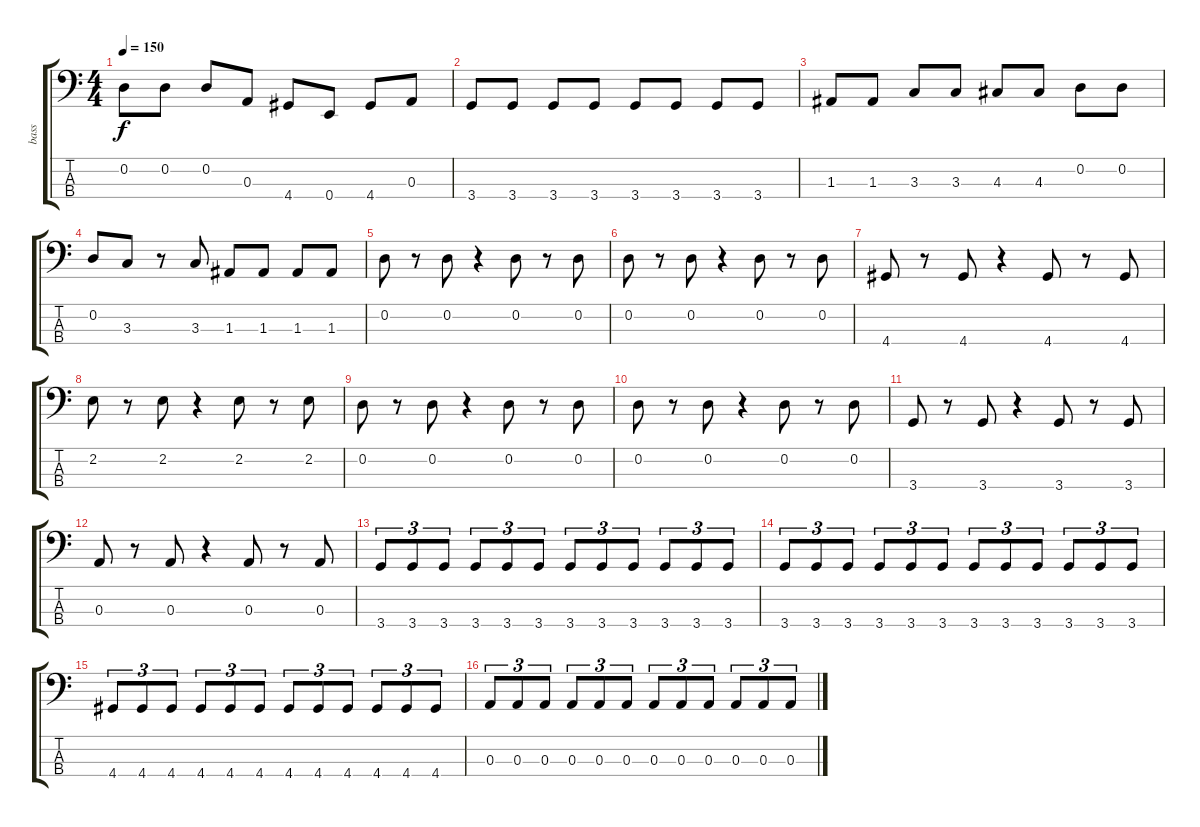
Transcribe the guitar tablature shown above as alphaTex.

\track ("bass" "bass") {instrument electricbassfinger}
\staff {score tabs}
\tuning (G2 D2 A1 E1) {hide}
\ts (4 4)
\tempo 150
\clef f4
\ks c
0.2.8{dy f} 0.2.8 0.2.8 0.3.8 4.4.8 0.4.8 4.4.8 0.3.8 |
3.4.8 3.4.8 3.4.8 3.4.8 3.4.8 3.4.8 3.4.8 3.4.8 |
1.3.8 1.3.8 3.3.8 3.3.8 4.3.8 4.3.8 0.2.8 0.2.8 |
0.2.8 3.3.8 r.8 3.3.8 1.3.8 1.3.8 1.3.8 1.3.8 |
0.2.8 r.8 0.2.8 r.4 0.2.8 r.8 0.2.8 |
0.2.8 r.8 0.2.8 r.4 0.2.8 r.8 0.2.8 |
4.4.8 r.8 4.4.8 r.4 4.4.8 r.8 4.4.8 |
2.2.8 r.8 2.2.8 r.4 2.2.8 r.8 2.2.8 |
0.2.8 r.8 0.2.8 r.4 0.2.8 r.8 0.2.8 |
0.2.8 r.8 0.2.8 r.4 0.2.8 r.8 0.2.8 |
3.4.8 r.8 3.4.8 r.4 3.4.8 r.8 3.4.8 |
0.3.8 r.8 0.3.8 r.4 0.3.8 r.8 0.3.8 |
3.4.8{tu (3 2)} 3.4.8{tu (3 2)} 3.4.8{tu (3 2)} 3.4.8{tu (3 2)} 3.4.8{tu (3 2)} 3.4.8{tu (3 2)} 3.4.8{tu (3 2)} 3.4.8{tu (3 2)} 3.4.8{tu (3 2)} 3.4.8{tu (3 2)} 3.4.8{tu (3 2)} 3.4.8{tu (3 2)} |
3.4.8{tu (3 2)} 3.4.8{tu (3 2)} 3.4.8{tu (3 2)} 3.4.8{tu (3 2)} 3.4.8{tu (3 2)} 3.4.8{tu (3 2)} 3.4.8{tu (3 2)} 3.4.8{tu (3 2)} 3.4.8{tu (3 2)} 3.4.8{tu (3 2)} 3.4.8{tu (3 2)} 3.4.8{tu (3 2)} |
4.4.8{tu (3 2)} 4.4.8{tu (3 2)} 4.4.8{tu (3 2)} 4.4.8{tu (3 2)} 4.4.8{tu (3 2)} 4.4.8{tu (3 2)} 4.4.8{tu (3 2)} 4.4.8{tu (3 2)} 4.4.8{tu (3 2)} 4.4.8{tu (3 2)} 4.4.8{tu (3 2)} 4.4.8{tu (3 2)} |
0.3.8{tu (3 2)} 0.3.8{tu (3 2)} 0.3.8{tu (3 2)} 0.3.8{tu (3 2)} 0.3.8{tu (3 2)} 0.3.8{tu (3 2)} 0.3.8{tu (3 2)} 0.3.8{tu (3 2)} 0.3.8{tu (3 2)} 0.3.8{tu (3 2)} 0.3.8{tu (3 2)} 0.3.8{tu (3 2)}
